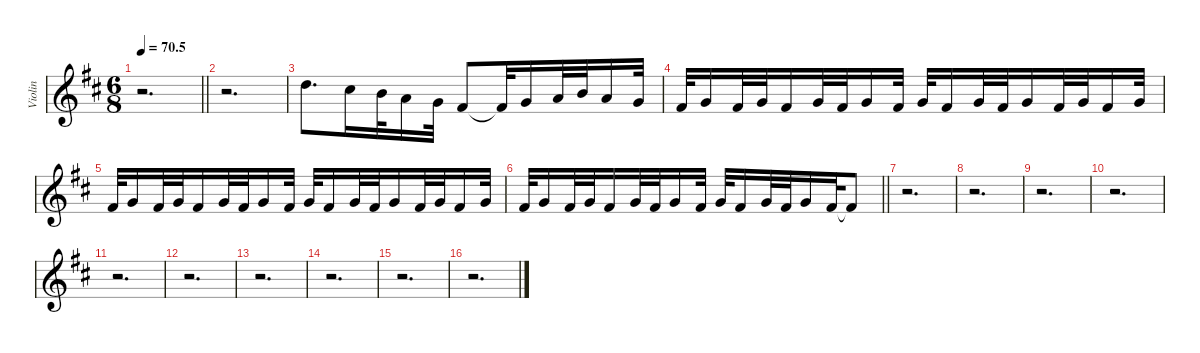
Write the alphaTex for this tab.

\defaultSystemsLayout 4
\hideDynamics
\bracketExtendMode groupsimilarinstruments
\firstSystemTrackNameMode fullname
\otherSystemsTrackNameOrientation horizontal
\track ("Violin" "vln.") {defaultSystemsLayout 8 instrument violin}
\staff {score}
\tuning (E5 A4 D4 G3)
\ts (6 8)
\tempo
70.5
\accidentals auto
\clef g2
\ottava regular
\simile none
\barLineRight lightlight
\ks bminor
r.2{d dy ff beam Down} |
r.2{d beam Down} |
5.2{acc forcenatural}.8{d beam Down} 4.2{acc #}.16{beam Down} 9.3{acc forcenatural}.32{beam Down} 7.3{acc forcenatural}.16{beam Down} 5.3{acc forcenatural}.32{beam Down} 4.3{acc #}.8{beam Up} 4.3{t acc #}.32{beam Up} 5.3{acc forcenatural}.16{beam Up} 7.3{acc forcenatural}.32{beam Up} 9.3{acc forcenatural}.32{beam Up} 7.3{acc forcenatural}.16{beam Up} 5.3{acc forcenatural}.32{beam Up} |
4.3{acc #}.32{dy mf beam Up} 5.3{acc forcenatural}.16{beam Up} 4.3{acc #}.32{beam Up} 5.3{acc forcenatural}.32{beam Up} 4.3{acc #}.16{beam Up} 5.3{acc forcenatural}.32{beam Up} 4.3{acc #}.32{beam Up} 5.3{acc forcenatural}.16{beam Up} 4.3{acc #}.32{beam Up} 5.3{acc forcenatural}.32{dy f beam Up} 4.3{acc #}.16{beam Up} 5.3{acc forcenatural}.32{beam Up} 4.3{acc #}.32{beam Up} 5.3{acc forcenatural}.16{beam Up} 4.3{acc #}.32{beam Up} 5.3{acc forcenatural}.32{beam Up} 4.3{acc #}.16{beam Up} 5.3{acc forcenatural}.32{beam Up} |
4.3{acc #}.32{beam Up} 5.3{acc forcenatural}.16{beam Up} 4.3{acc #}.32{beam Up} 5.3{acc forcenatural}.32{dy ff beam Up} 4.3{acc #}.16{beam Up} 5.3{acc forcenatural}.32{beam Up} 4.3{acc #}.32{beam Up} 5.3{acc forcenatural}.16{beam Up} 4.3{acc #}.32{beam Up} 5.3{acc forcenatural}.32{beam Up} 4.3{acc #}.16{beam Up} 5.3{acc forcenatural}.32{beam Up} 4.3{acc #}.32{beam Up} 5.3{acc forcenatural}.16{beam Up} 4.3{acc #}.32{beam Up} 5.3{acc forcenatural}.32{dy fff beam Up} 4.3{acc #}.16{beam Up} 5.3{acc forcenatural}.32{beam Up} |
\barLineRight lightlight
4.3{acc #}.32{beam Up} 5.3{acc forcenatural}.16{beam Up} 4.3{acc #}.32{beam Up} 5.3{acc forcenatural}.32{beam Up} 4.3{acc #}.16{beam Up} 5.3{acc forcenatural}.32{beam Up} 4.3{acc #}.32{beam Up} 5.3{acc forcenatural}.16{beam Up} 4.3{acc #}.32{beam Up} 5.3{acc forcenatural}.32{beam Up} 4.3{acc #}.16{beam Up} 5.3{acc forcenatural}.32{beam Up} 4.3{acc #}.32{beam Up} 5.3{acc forcenatural}.16{beam Up} 4.3{acc #}.32{beam Up} 4.3{t acc #}.8{beam Up} |
r.2{d beam Down} |
r.2{d beam Down} |
r.2{d beam Down} |
r.2{d beam Down} |
r.2{d beam Down} |
r.2{d beam Down} |
r.2{d beam Down} |
r.2{d beam Down} |
r.2{d beam Down} |
r.2{d beam Down}
